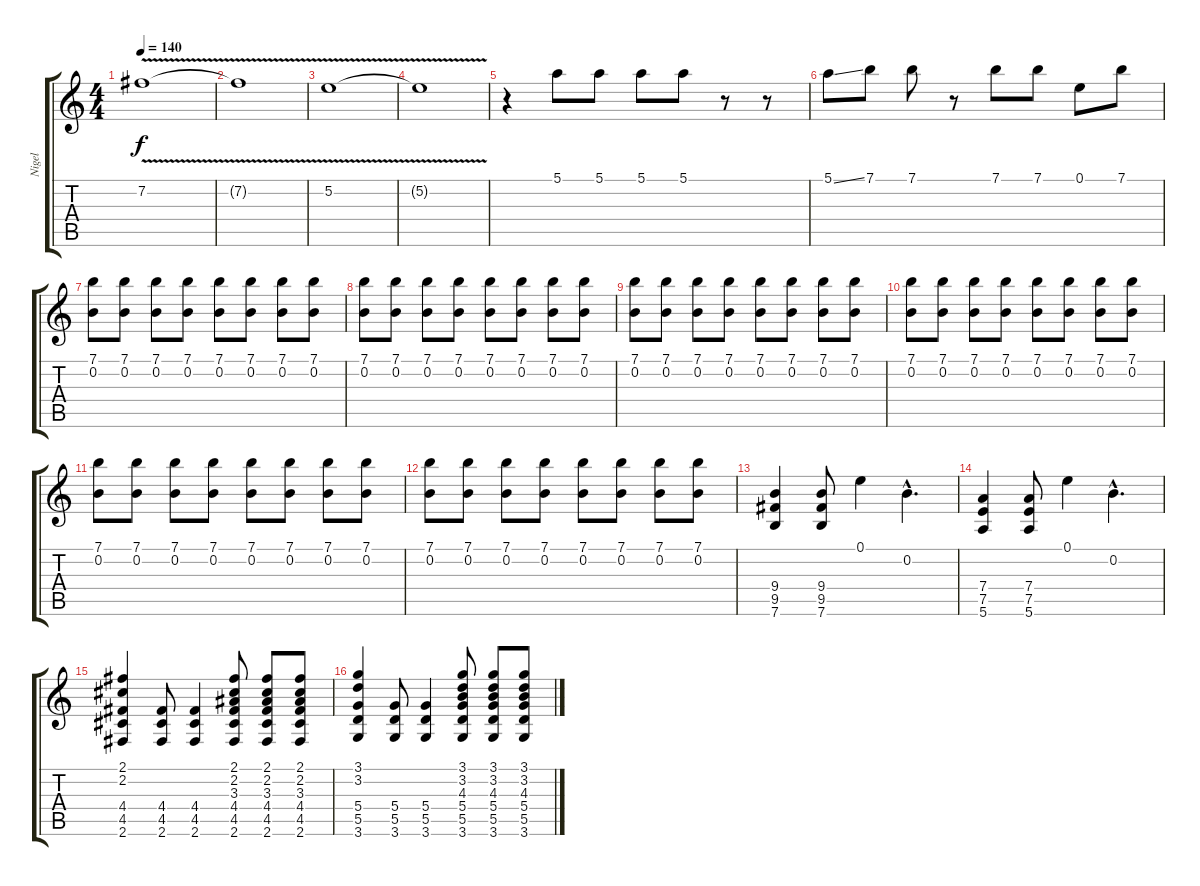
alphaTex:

\track ("Nigel" "Nigel") {instrument distortionguitar}
\staff {score tabs}
\tuning (E4 B3 G3 D3 A2 E2) {hide}
\ts (4 4)
\tempo 140
\clef g2
\ks c
7.2{v}.1{dy f volume 10} |
7.2{t}.1 |
5.2{v}.1 |
5.2{t}.1 |
r.4 5.1.8 5.1.8 5.1.8 5.1.8 r.8 r.8 |
5.1{ss}.8 7.1.8 7.1.8 r.8 7.1.8 7.1.8 0.1.8 7.1.8 |
(7.1 0.2).8 (7.1 0.2).8 (7.1 0.2).8 (7.1 0.2).8 (7.1 0.2).8 (7.1 0.2).8 (7.1 0.2).8 (7.1 0.2).8 |
(7.1 0.2).8 (7.1 0.2).8 (7.1 0.2).8 (7.1 0.2).8 (7.1 0.2).8 (7.1 0.2).8 (7.1 0.2).8 (7.1 0.2).8 |
(7.1 0.2).8 (7.1 0.2).8 (7.1 0.2).8 (7.1 0.2).8 (7.1 0.2).8 (7.1 0.2).8 (7.1 0.2).8 (7.1 0.2).8 |
(7.1 0.2).8 (7.1 0.2).8 (7.1 0.2).8 (7.1 0.2).8 (7.1 0.2).8 (7.1 0.2).8 (7.1 0.2).8 (7.1 0.2).8 |
(7.1 0.2).8 (7.1 0.2).8 (7.1 0.2).8 (7.1 0.2).8 (7.1 0.2).8 (7.1 0.2).8 (7.1 0.2).8 (7.1 0.2).8 |
(7.1 0.2).8 (7.1 0.2).8 (7.1 0.2).8 (7.1 0.2).8 (7.1 0.2).8 (7.1 0.2).8 (7.1 0.2).8 (7.1 0.2).8 |
(9.4 9.5 7.6).4 (9.4 9.5 7.6).8 0.1.4 0.2{hac}.4{d} |
(7.4 7.5 5.6).4 (7.4 7.5 5.6).8 0.1.4 0.2{hac}.4{d} |
(2.1 2.2 4.4 4.5 2.6).4 (4.4 4.5 2.6).8 (4.4 4.5 2.6).4 (2.1 2.2 3.3 4.4 4.5 2.6).8 (2.1 2.2 3.3 4.4 4.5 2.6).8 (2.1 2.2 3.3 4.4 4.5 2.6).8 |
(3.1 3.2 5.4 5.5 3.6).4 (5.4 5.5 3.6).8 (5.4 5.5 3.6).4 (3.1 3.2 4.3 5.4 5.5 3.6).8 (3.1 3.2 4.3 5.4 5.5 3.6).8 (3.1 3.2 4.3 5.4 5.5 3.6).8
